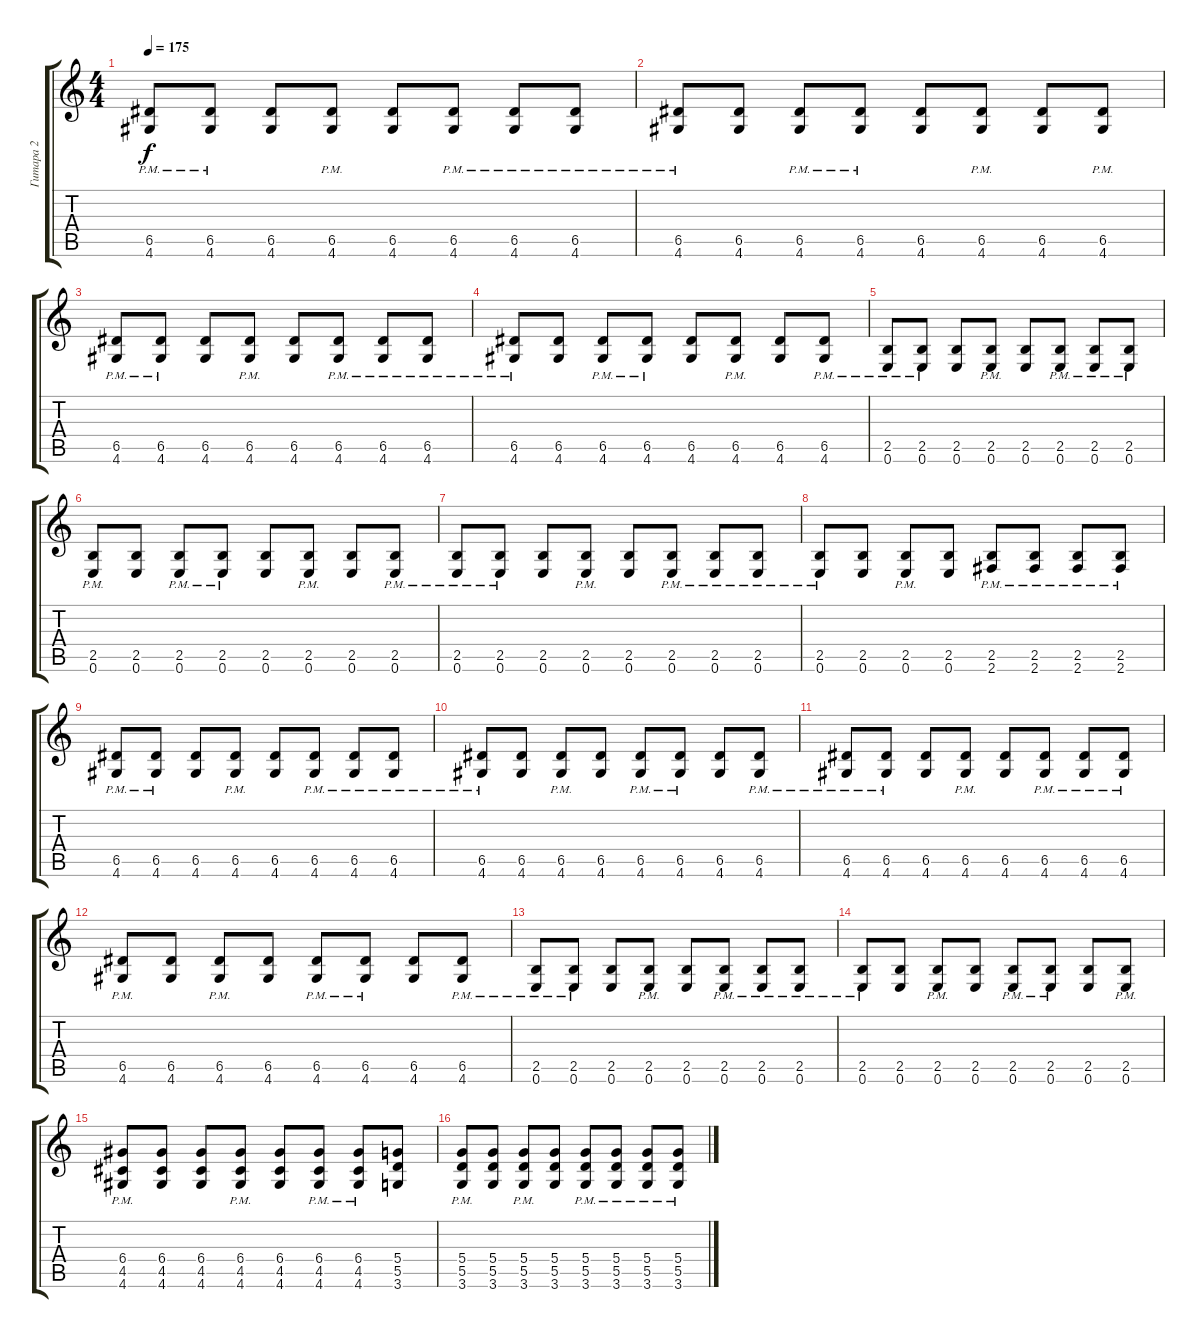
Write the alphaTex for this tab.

\track ("Гитара 2" "Гитара 2") {instrument distortionguitar}
\staff {score tabs}
\tuning (E4 B3 G3 D3 A2 E2) {hide}
\ts (4 4)
\tempo 175
\clef g2
\ks c
(6.5{pm} 4.6{pm}).8{dy f} (6.5{pm} 4.6{pm}).8 (6.5 4.6).8 (6.5{pm} 4.6{pm}).8 (6.5 4.6).8 (6.5{pm} 4.6{pm}).8 (6.5{pm} 4.6{pm}).8 (6.5{pm} 4.6{pm}).8 |
(6.5{pm} 4.6{pm}).8 (6.5 4.6).8 (6.5{pm} 4.6{pm}).8 (6.5{pm} 4.6{pm}).8 (6.5 4.6).8 (6.5{pm} 4.6{pm}).8 (6.5 4.6).8 (6.5{pm} 4.6{pm}).8 |
(6.5{pm} 4.6{pm}).8 (6.5{pm} 4.6{pm}).8 (6.5 4.6).8 (6.5{pm} 4.6{pm}).8 (6.5 4.6).8 (6.5{pm} 4.6{pm}).8 (6.5{pm} 4.6{pm}).8 (6.5{pm} 4.6{pm}).8 |
(6.5{pm} 4.6{pm}).8 (6.5 4.6).8 (6.5{pm} 4.6{pm}).8 (6.5{pm} 4.6{pm}).8 (6.5 4.6).8 (6.5{pm} 4.6{pm}).8 (6.5 4.6).8 (6.5{pm} 4.6{pm}).8 |
(2.5{pm} 0.6{pm}).8 (2.5{pm} 0.6{pm}).8 (2.5 0.6).8 (2.5{pm} 0.6{pm}).8 (2.5 0.6).8 (2.5{pm} 0.6{pm}).8 (2.5{pm} 0.6{pm}).8 (2.5{pm} 0.6{pm}).8 |
(2.5{pm} 0.6{pm}).8 (2.5 0.6).8 (2.5{pm} 0.6{pm}).8 (2.5{pm} 0.6{pm}).8 (2.5 0.6).8 (2.5{pm} 0.6{pm}).8 (2.5 0.6).8 (2.5{pm} 0.6{pm}).8 |
(2.5{pm} 0.6{pm}).8 (2.5{pm} 0.6{pm}).8 (2.5 0.6).8 (2.5{pm} 0.6{pm}).8 (2.5 0.6).8 (2.5{pm} 0.6{pm}).8 (2.5{pm} 0.6{pm}).8 (2.5{pm} 0.6{pm}).8 |
(2.5{pm} 0.6{pm}).8 (2.5 0.6).8 (2.5{pm} 0.6{pm}).8 (2.5 0.6).8 (2.5{pm} 2.6{pm}).8 (2.5{pm} 2.6{pm}).8 (2.5{pm} 2.6{pm}).8 (2.5{pm} 2.6{pm}).8 |
(6.5{pm} 4.6{pm}).8 (6.5{pm} 4.6{pm}).8 (6.5 4.6).8 (6.5{pm} 4.6{pm}).8 (6.5 4.6).8 (6.5{pm} 4.6{pm}).8 (6.5{pm} 4.6{pm}).8 (6.5{pm} 4.6{pm}).8 |
(6.5{pm} 4.6{pm}).8 (6.5 4.6).8 (6.5{pm} 4.6{pm}).8 (6.5 4.6).8 (6.5{pm} 4.6{pm}).8 (6.5{pm} 4.6{pm}).8 (6.5 4.6).8 (6.5{pm} 4.6{pm}).8 |
(6.5{pm} 4.6{pm}).8 (6.5{pm} 4.6{pm}).8 (6.5 4.6).8 (6.5{pm} 4.6{pm}).8 (6.5 4.6).8 (6.5{pm} 4.6{pm}).8 (6.5{pm} 4.6{pm}).8 (6.5{pm} 4.6{pm}).8 |
(6.5{pm} 4.6{pm}).8 (6.5 4.6).8 (6.5{pm} 4.6{pm}).8 (6.5 4.6).8 (6.5{pm} 4.6{pm}).8 (6.5{pm} 4.6{pm}).8 (6.5 4.6).8 (6.5{pm} 4.6{pm}).8 |
(2.5{pm} 0.6{pm}).8 (2.5{pm} 0.6{pm}).8 (2.5 0.6).8 (2.5{pm} 0.6{pm}).8 (2.5 0.6).8 (2.5{pm} 0.6{pm}).8 (2.5{pm} 0.6{pm}).8 (2.5{pm} 0.6{pm}).8 |
(2.5{pm} 0.6{pm}).8 (2.5 0.6).8 (2.5{pm} 0.6{pm}).8 (2.5 0.6).8 (2.5{pm} 0.6{pm}).8 (2.5{pm} 0.6{pm}).8 (2.5 0.6).8 (2.5{pm} 0.6{pm}).8 |
(6.4{pm} 4.5{pm} 4.6{pm}).8 (6.4 4.5 4.6).8 (6.4 4.5 4.6).8 (6.4{pm} 4.5{pm} 4.6{pm}).8 (6.4 4.5 4.6).8 (6.4{pm} 4.5{pm} 4.6{pm}).8 (6.4{pm} 4.5{pm} 4.6{pm}).8 (5.4 5.5 3.6).8 |
(5.4{pm} 5.5{pm} 3.6{pm}).8 (5.4 5.5 3.6).8 (5.4{pm} 5.5{pm} 3.6{pm}).8 (5.4 5.5 3.6).8 (5.4{pm} 5.5{pm} 3.6{pm}).8 (5.4{pm} 5.5{pm} 3.6{pm}).8 (5.4{pm} 5.5{pm} 3.6{pm}).8 (5.4{pm} 5.5{pm} 3.6{pm}).8
